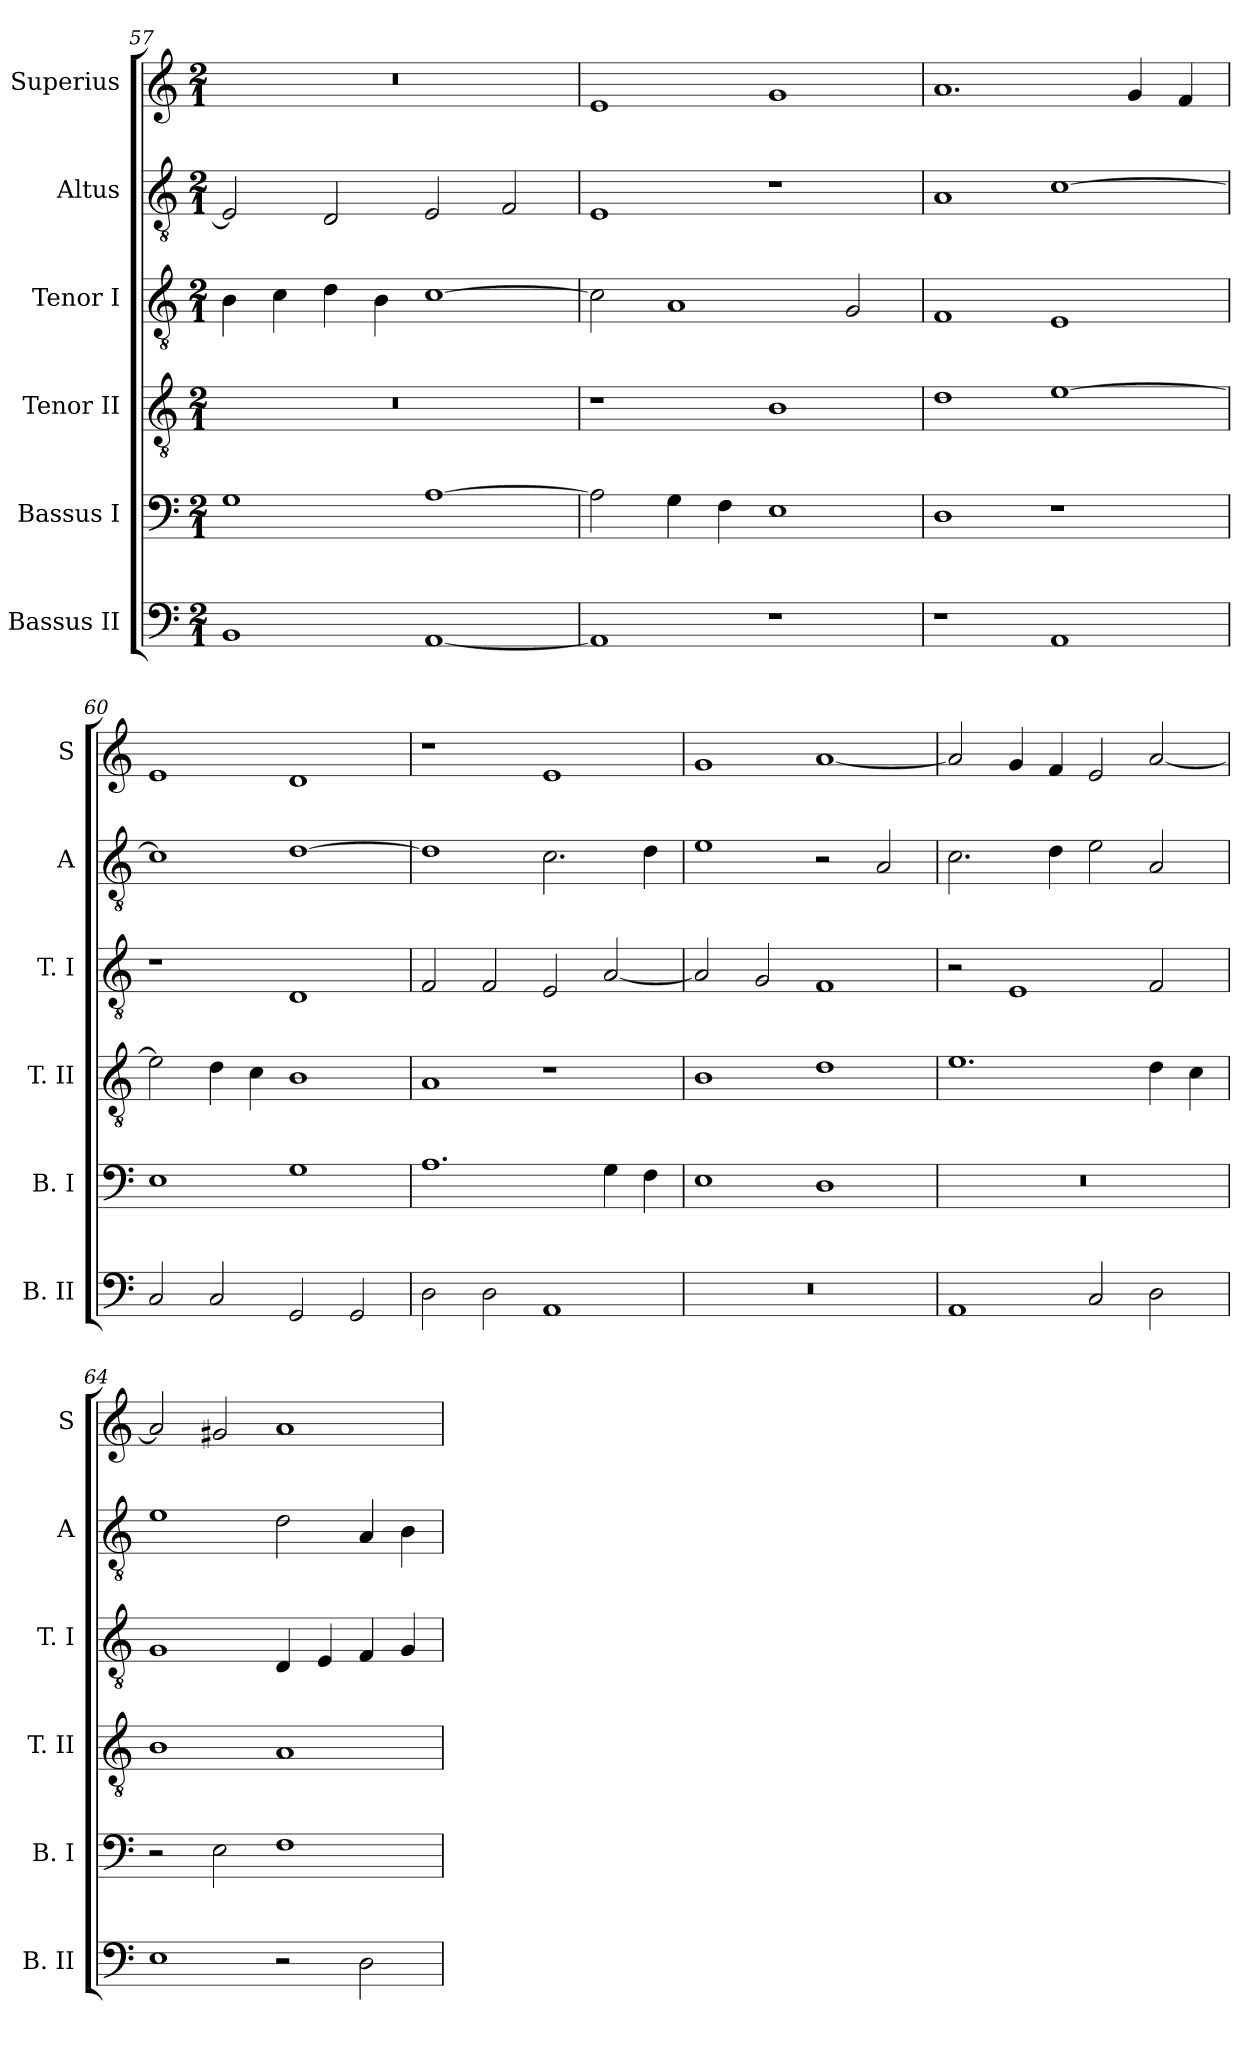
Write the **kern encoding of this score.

**kern	**kern	**kern	**kern	**kern	**kern
*part6	*part5	*part4	*part3	*part2	*part1
*staff6	*staff5	*staff4	*staff3	*staff2	*staff1
*I"Bassus II	*I"Bassus I	*I"Tenor II	*I"Tenor I	*I"Altus	*I"Superius
*I'B. II	*I'B. I	*I'T. II	*I'T. I	*I'A	*I'S
*clefF4	*clefF4	*clefGv2	*clefGv2	*clefGv2	*clefG2
*k[]	*k[]	*k[]	*k[]	*k[]	*k[]
*C:	*C:	*C:	*C:	*C:	*C:
*M2/1	*M2/1	*M2/1	*M2/1	*M2/1	*M2/1
=57	=57	=57	=57	=57	=57
1BB	1G	0r	4B	2E]	0r
.	.	.	4c	.	.
.	.	.	4d	2D	.
.	.	.	4B	.	.
[1AA	[1A	.	[1c	2E	.
.	.	.	.	2F	.
=58	=58	=58	=58	=58	=58
1AA]	2A]	1r	2c]	1E	1e
.	4G	.	1A	.	.
.	4F	.	.	.	.
1r	1E	1B	.	1r	1g
.	.	.	2G	.	.
=59	=59	=59	=59	=59	=59
1r	1D	1d	1F	1A	1.a
1AA	1r	[1e	1E	[1c	.
.	.	.	.	.	4g
.	.	.	.	.	4f
=60	=60	=60	=60	=60	=60
2C	1E	2e]	1r	1c]	1e
2C	.	4d	.	.	.
.	.	4c	.	.	.
2GG	1G	1B	1D	[1d	1d
2GG	.	.	.	.	.
=61	=61	=61	=61	=61	=61
2D	1.A	1A	2F	1d]	1r
2D	.	.	2F	.	.
1AA	.	1r	2E	2.c	1e
.	4G	.	[2A	.	.
.	4F	.	.	4d	.
=62	=62	=62	=62	=62	=62
0r	1E	1B	2A]	1e	1g
.	.	.	2G	.	.
.	1D	1d	1F	2r	[1a
.	.	.	.	2A	.
=63	=63	=63	=63	=63	=63
1AA	0r	1.e	2r	2.c	2a]
.	.	.	1E	.	4g
.	.	.	.	4d	4f
2C	.	.	.	2e	2e
2D	.	4d	2F	2A	[2a
.	.	4c	.	.	.
=64	=64	=64	=64	=64	=64
1E	2r	1B	1G	1e	2a]
.	2E	.	.	.	2g#X
2r	1F	1A	4D	2d	1a
.	.	.	4E	.	.
2D	.	.	4F	4A	.
.	.	.	4G	4B	.
=	=	=	=	=	=
*-	*-	*-	*-	*-	*-
